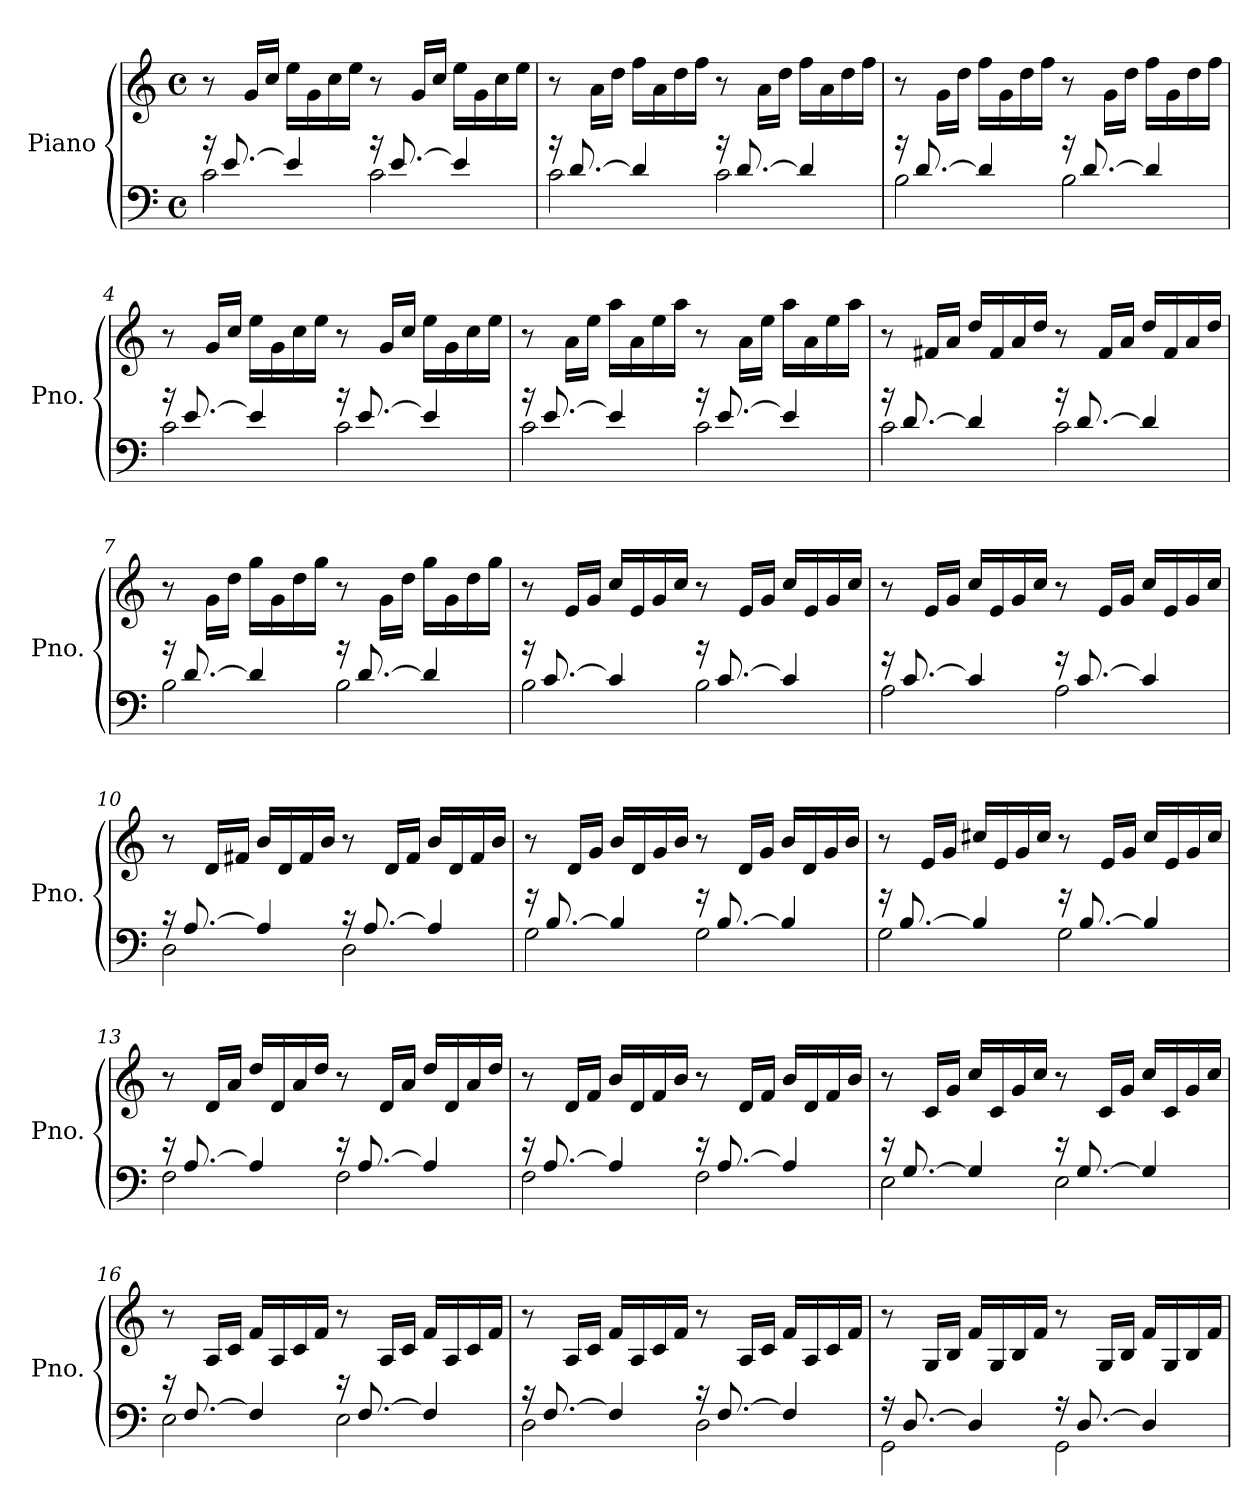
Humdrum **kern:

**kern	**kern
*part1	*part1
*staff2	*staff1
*I"Piano	*
*I'Pno.	*
*clefF4	*clefG2
*k[]	*k[]
*M4/4	*M4/4
*met(c)	*met(c)
=1	=1
*^	*
16r	2c\	8r
[8.e/	.	.
.	.	16g/LL
.	.	16cc/JJ
4e/]	.	16ee\LL
.	.	16g\
.	.	16cc\
.	.	16ee\JJ
16r	2c\	8r
[8.e/	.	.
.	.	16g/LL
.	.	16cc/JJ
4e/]	.	16ee\LL
.	.	16g\
.	.	16cc\
.	.	16ee\JJ
=2	=2	=2
16r	2c\	8r
[8.d/	.	.
.	.	16a\LL
.	.	16dd\JJ
4d/]	.	16ff\LL
.	.	16a\
.	.	16dd\
.	.	16ff\JJ
16r	2c\	8r
[8.d/	.	.
.	.	16a\LL
.	.	16dd\JJ
4d/]	.	16ff\LL
.	.	16a\
.	.	16dd\
.	.	16ff\JJ
!!LO:LB:g=z
=3	=3	=3
16r	2B\	8r
[8.d/	.	.
.	.	16g\LL
.	.	16dd\JJ
4d/]	.	16ff\LL
.	.	16g\
.	.	16dd\
.	.	16ff\JJ
16r	2B\	8r
[8.d/	.	.
.	.	16g\LL
.	.	16dd\JJ
4d/]	.	16ff\LL
.	.	16g\
.	.	16dd\
.	.	16ff\JJ
=4	=4	=4
16r	2c\	8r
[8.e/	.	.
.	.	16g/LL
.	.	16cc/JJ
4e/]	.	16ee\LL
.	.	16g\
.	.	16cc\
.	.	16ee\JJ
16r	2c\	8r
[8.e/	.	.
.	.	16g/LL
.	.	16cc/JJ
4e/]	.	16ee\LL
.	.	16g\
.	.	16cc\
.	.	16ee\JJ
!!LO:LB:g=z
=5	=5	=5
16r	2c\	8r
[8.e/	.	.
.	.	16a\LL
.	.	16ee\JJ
4e/]	.	16aa\LL
.	.	16a\
.	.	16ee\
.	.	16aa\JJ
16r	2c\	8r
[8.e/	.	.
.	.	16a\LL
.	.	16ee\JJ
4e/]	.	16aa\LL
.	.	16a\
.	.	16ee\
.	.	16aa\JJ
=6	=6	=6
16r	2c\	8r
[8.d/	.	.
.	.	16f#X/LL
.	.	16a/JJ
4d/]	.	16dd/LL
.	.	16f#/
.	.	16a/
.	.	16dd/JJ
16r	2c\	8r
[8.d/	.	.
.	.	16f#/LL
.	.	16a/JJ
4d/]	.	16dd/LL
.	.	16f#/
.	.	16a/
.	.	16dd/JJ
!!LO:LB:g=z
=7	=7	=7
16r	2B\	8r
[8.d/	.	.
.	.	16g\LL
.	.	16dd\JJ
4d/]	.	16gg\LL
.	.	16g\
.	.	16dd\
.	.	16gg\JJ
16r	2B\	8r
[8.d/	.	.
.	.	16g\LL
.	.	16dd\JJ
4d/]	.	16gg\LL
.	.	16g\
.	.	16dd\
.	.	16gg\JJ
=8	=8	=8
16r	2B\	8r
[8.c/	.	.
.	.	16e/LL
.	.	16g/JJ
4c/]	.	16cc/LL
.	.	16e/
.	.	16g/
.	.	16cc/JJ
16r	2B\	8r
[8.c/	.	.
.	.	16e/LL
.	.	16g/JJ
4c/]	.	16cc/LL
.	.	16e/
.	.	16g/
.	.	16cc/JJ
=9	=9	=9
16r	2A\	8r
[8.c/	.	.
.	.	16e/LL
.	.	16g/JJ
4c/]	.	16cc/LL
.	.	16e/
.	.	16g/
.	.	16cc/JJ
16r	2A\	8r
[8.c/	.	.
.	.	16e/LL
.	.	16g/JJ
4c/]	.	16cc/LL
.	.	16e/
.	.	16g/
.	.	16cc/JJ
!!LO:LB:g=z
=10	=10	=10
16r	2D\	8r
[8.A/	.	.
.	.	16d/LL
.	.	16f#X/JJ
4A/]	.	16b/LL
.	.	16d/
.	.	16f#/
.	.	16b/JJ
16r	2D\	8r
[8.A/	.	.
.	.	16d/LL
.	.	16f#/JJ
4A/]	.	16b/LL
.	.	16d/
.	.	16f#/
.	.	16b/JJ
=11	=11	=11
16r	2G\	8r
[8.B/	.	.
.	.	16d/LL
.	.	16g/JJ
4B/]	.	16b/LL
.	.	16d/
.	.	16g/
.	.	16b/JJ
16r	2G\	8r
[8.B/	.	.
.	.	16d/LL
.	.	16g/JJ
4B/]	.	16b/LL
.	.	16d/
.	.	16g/
.	.	16b/JJ
!!LO:PB:g=z
=12	=12	=12
16r	2G\	8r
[8.B/	.	.
.	.	16e/LL
.	.	16g/JJ
4B/]	.	16cc#X/LL
.	.	16e/
.	.	16g/
.	.	16cc#/JJ
16r	2G\	8r
[8.B/	.	.
.	.	16e/LL
.	.	16g/JJ
4B/]	.	16cc#/LL
.	.	16e/
.	.	16g/
.	.	16cc#/JJ
=13	=13	=13
16r	2F\	8r
[8.A/	.	.
.	.	16d/LL
.	.	16a/JJ
4A/]	.	16dd/LL
.	.	16d/
.	.	16a/
.	.	16dd/JJ
16r	2F\	8r
[8.A/	.	.
.	.	16d/LL
.	.	16a/JJ
4A/]	.	16dd/LL
.	.	16d/
.	.	16a/
.	.	16dd/JJ
=14	=14	=14
16r	2F\	8r
[8.A/	.	.
.	.	16d/LL
.	.	16f/JJ
4A/]	.	16b/LL
.	.	16d/
.	.	16f/
.	.	16b/JJ
16r	2F\	8r
[8.A/	.	.
.	.	16d/LL
.	.	16f/JJ
4A/]	.	16b/LL
.	.	16d/
.	.	16f/
.	.	16b/JJ
!!LO:LB:g=z
=15	=15	=15
16r	2E\	8r
[8.G/	.	.
.	.	16c/LL
.	.	16g/JJ
4G/]	.	16cc/LL
.	.	16c/
.	.	16g/
.	.	16cc/JJ
16r	2E\	8r
[8.G/	.	.
.	.	16c/LL
.	.	16g/JJ
4G/]	.	16cc/LL
.	.	16c/
.	.	16g/
.	.	16cc/JJ
=16	=16	=16
16r	2E\	8r
[8.F/	.	.
.	.	16A/LL
.	.	16c/JJ
4F/]	.	16f/LL
.	.	16A/
.	.	16c/
.	.	16f/JJ
16r	2E\	8r
[8.F/	.	.
.	.	16A/LL
.	.	16c/JJ
4F/]	.	16f/LL
.	.	16A/
.	.	16c/
.	.	16f/JJ
!!LO:LB:g=z
=17	=17	=17
16r	2D\	8r
[8.F/	.	.
.	.	16A/LL
.	.	16c/JJ
4F/]	.	16f/LL
.	.	16A/
.	.	16c/
.	.	16f/JJ
16r	2D\	8r
[8.F/	.	.
.	.	16A/LL
.	.	16c/JJ
4F/]	.	16f/LL
.	.	16A/
.	.	16c/
.	.	16f/JJ
=18	=18	=18
16r	2GG\	8r
[8.D/	.	.
.	.	16G/LL
.	.	16B/JJ
4D/]	.	16f/LL
.	.	16G/
.	.	16B/
.	.	16f/JJ
16r	2GG\	8r
[8.D/	.	.
.	.	16G/LL
.	.	16B/JJ
4D/]	.	16f/LL
.	.	16G/
.	.	16B/
.	.	16f/JJ
*v	*v	*
=	=
*-	*-
